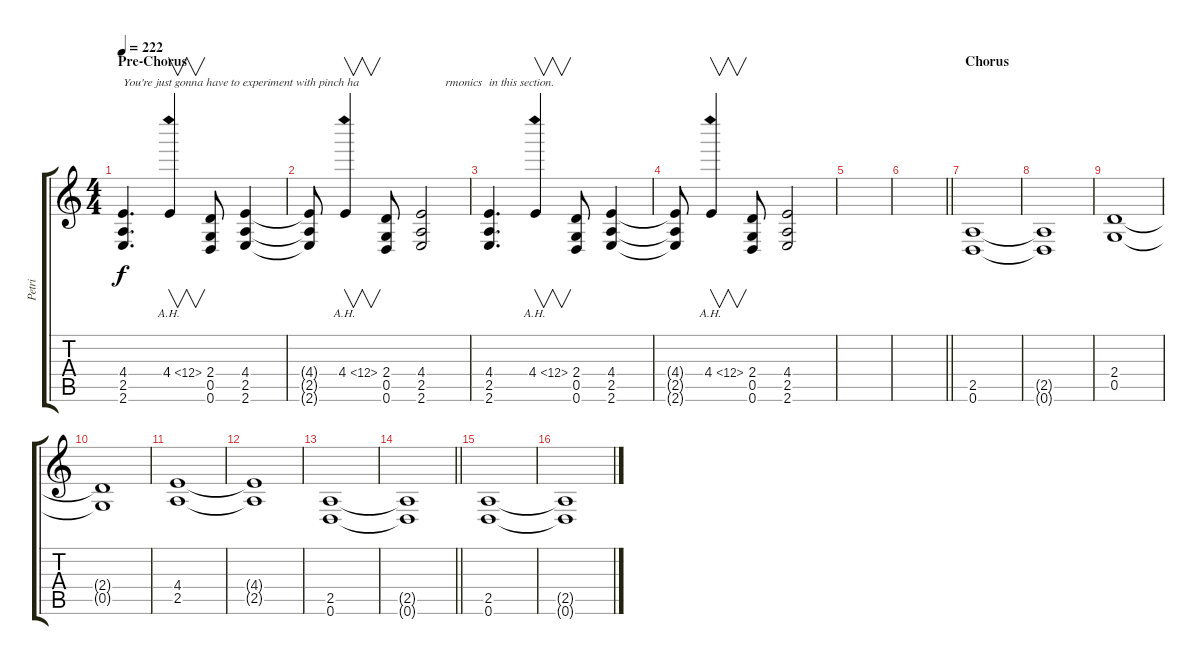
\track ("Petri" "Petri") {instrument distortionguitar}
\staff {score tabs}
\tuning (D4 A3 F3 C3 G2 D2) {hide}
\ts (4 4)
\section ("" "Pre-Chorus")
\tempo 222
\clef g2
\ks c
(4.4 2.5 2.6).4{d txt "You're just gonna have to experiment with pinch ha" dy f} 4.4{ah 8}.4{v} (2.4 0.5 0.6).8 (4.4 2.5 2.6).4 |
(4.4{t} 2.5{t} 2.6{t}).8 4.4{ah 8}.4{v} (2.4 0.5 0.6).8 (4.4 2.5 2.6).2{txt "        rmonics"} |
(4.4 2.5 2.6).4{d txt "in this section."} 4.4{ah 8}.4{v} (2.4 0.5 0.6).8 (4.4 2.5 2.6).4 |
(4.4{t} 2.5{t} 2.6{t}).8 4.4{ah 8}.4{v} (2.4 0.5 0.6).8 (4.4 2.5 2.6).2 |
|
\barLineRight lightlight
|
\section ("" "Chorus")
(2.5 0.6).1 |
(2.5{t} 0.6{t}).1 |
(2.4 0.5).1 |
(2.4{t} 0.5{t}).1 |
(4.4 2.5).1 |
(4.4{t} 2.5{t}).1 |
(2.5 0.6).1 |
\barLineRight lightlight
(2.5{t} 0.6{t}).1 |
\section ("" "")
(2.5 0.6).1 |
(2.5{t} 0.6{t}).1
